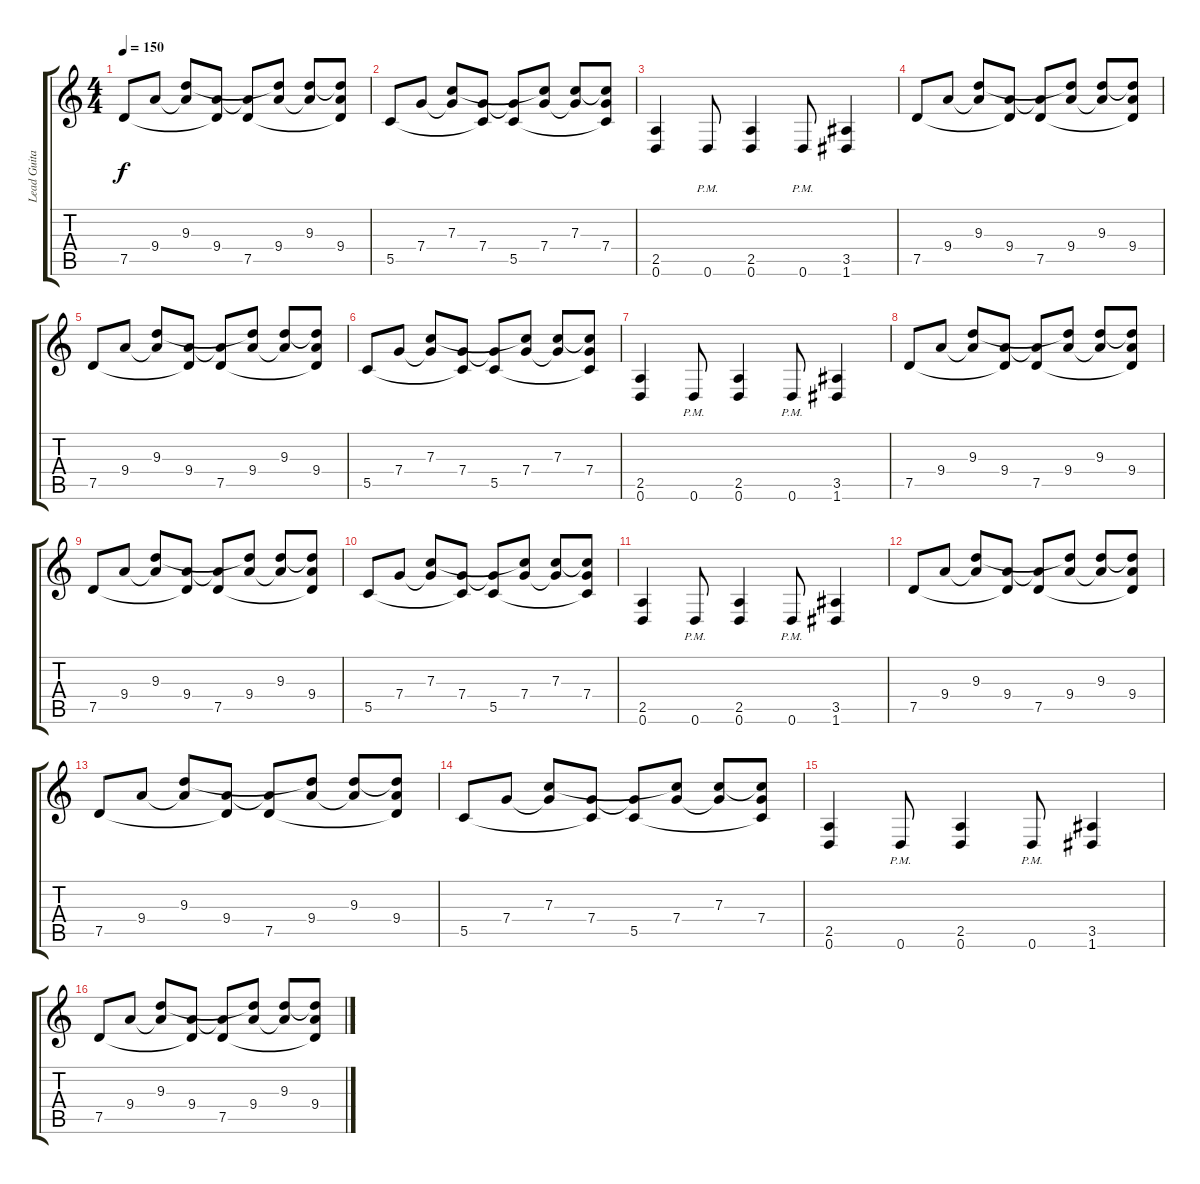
\track ("Lead Guitar 1" "Lead Guita") {instrument distortionguitar}
\staff {score tabs}
\tuning (D4 A3 F3 C3 G2 D2) {hide}
\ts (4 4)
\tempo 150
\clef g2
\ks c
7.5.8{dy f} 9.4.8 (9.3 9.4{t}).8 (9.4 7.5{t}).8 (9.4{t} 7.5).8 (9.3{t} 9.4).8 (9.3 9.4{t}).8 (9.3{t} 9.4 7.5{t}).8 |
5.5.8 7.4.8 (7.3 7.4{t}).8 (7.4 5.5{t}).8 (7.4{t} 5.5).8 (7.3{t} 7.4).8 (7.3 7.4{t}).8 (7.3{t} 7.4 5.5{t}).8 |
(2.5 0.6).4 0.6{pm}.8 (2.5 0.6).4 0.6{pm}.8 (3.5 1.6).4 |
7.5.8 9.4.8 (9.3 9.4{t}).8 (9.4 7.5{t}).8 (9.4{t} 7.5).8 (9.3{t} 9.4).8 (9.3 9.4{t}).8 (9.3{t} 9.4 7.5{t}).8 |
7.5.8 9.4.8 (9.3 9.4{t}).8 (9.4 7.5{t}).8 (9.4{t} 7.5).8 (9.3{t} 9.4).8 (9.3 9.4{t}).8 (9.3{t} 9.4 7.5{t}).8 |
5.5.8 7.4.8 (7.3 7.4{t}).8 (7.4 5.5{t}).8 (7.4{t} 5.5).8 (7.3{t} 7.4).8 (7.3 7.4{t}).8 (7.3{t} 7.4 5.5{t}).8 |
(2.5 0.6).4 0.6{pm}.8 (2.5 0.6).4 0.6{pm}.8 (3.5 1.6).4 |
7.5.8 9.4.8 (9.3 9.4{t}).8 (9.4 7.5{t}).8 (9.4{t} 7.5).8 (9.3{t} 9.4).8 (9.3 9.4{t}).8 (9.3{t} 9.4 7.5{t}).8 |
7.5.8 9.4.8 (9.3 9.4{t}).8 (9.4 7.5{t}).8 (9.4{t} 7.5).8 (9.3{t} 9.4).8 (9.3 9.4{t}).8 (9.3{t} 9.4 7.5{t}).8 |
5.5.8 7.4.8 (7.3 7.4{t}).8 (7.4 5.5{t}).8 (7.4{t} 5.5).8 (7.3{t} 7.4).8 (7.3 7.4{t}).8 (7.3{t} 7.4 5.5{t}).8 |
(2.5 0.6).4 0.6{pm}.8 (2.5 0.6).4 0.6{pm}.8 (3.5 1.6).4 |
7.5.8 9.4.8 (9.3 9.4{t}).8 (9.4 7.5{t}).8 (9.4{t} 7.5).8 (9.3{t} 9.4).8 (9.3 9.4{t}).8 (9.3{t} 9.4 7.5{t}).8 |
7.5.8 9.4.8 (9.3 9.4{t}).8 (9.4 7.5{t}).8 (9.4{t} 7.5).8 (9.3{t} 9.4).8 (9.3 9.4{t}).8 (9.3{t} 9.4 7.5{t}).8 |
5.5.8 7.4.8 (7.3 7.4{t}).8 (7.4 5.5{t}).8 (7.4{t} 5.5).8 (7.3{t} 7.4).8 (7.3 7.4{t}).8 (7.3{t} 7.4 5.5{t}).8 |
(2.5 0.6).4 0.6{pm}.8 (2.5 0.6).4 0.6{pm}.8 (3.5 1.6).4 |
7.5.8 9.4.8 (9.3 9.4{t}).8 (9.4 7.5{t}).8 (9.4{t} 7.5).8 (9.3{t} 9.4).8 (9.3 9.4{t}).8 (9.3{t} 9.4 7.5{t}).8
